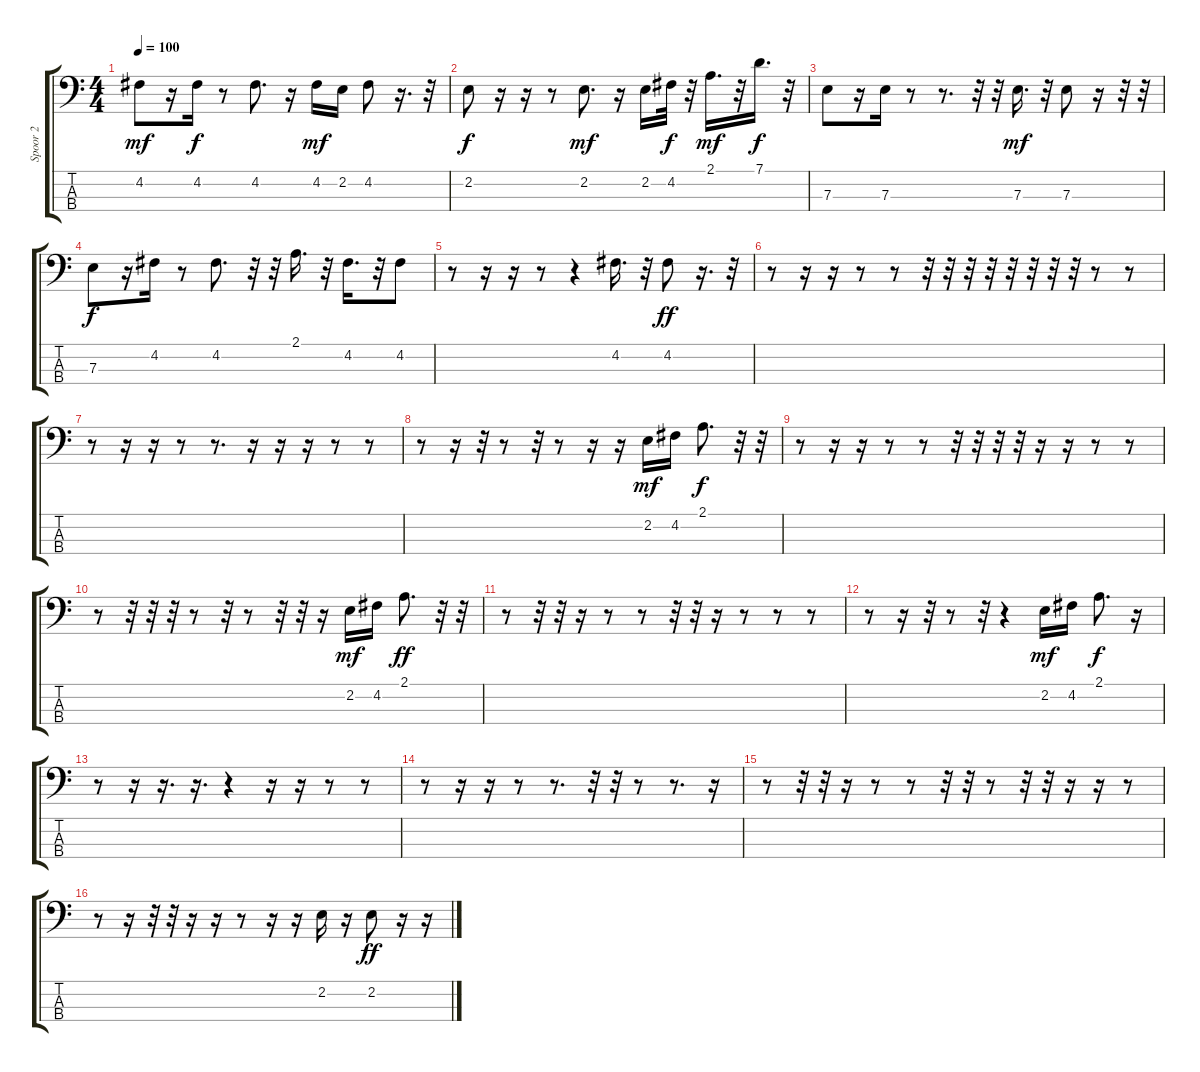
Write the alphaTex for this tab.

\track ("Spoor 2" "Spoor 2") {solo instrument electricbassfinger}
\staff {score tabs}
\tuning (G2 D2 A1 E1) {hide}
\ts (4 4)
\tempo 100
\clef f4
\ks c
4.2.8{dy mf} r.16 4.2.16{dy f} r.8 4.2.8{d} r.16 4.2.16{dy mf} 2.2.16 4.2.8 r.16{d} r.32 |
2.2.8{dy f} r.16 r.16 r.8 2.2.8{d dy mf} r.16 2.2.16 4.2.32{dy f} r.32 2.1.16{d dy mf} r.32 7.1.16{d dy f} r.32 |
7.3.8 r.16 7.3.16 r.8 r.8{d} r.32 r.32 7.3.16{d dy mf} r.32 7.3.8 r.16 r.32 r.32 |
7.3.8{dy f} r.16 4.2.16 r.8 4.2.8{d} r.32 r.32 2.1.16{d} r.32 4.2.16{d} r.32 4.2.8 |
r.8 r.16 r.16 r.8 r.4 4.2.16{d} r.32 4.2.8{dy ff} r.16{d} r.32 |
r.8 r.16 r.16 r.8 r.8 r.32 r.32 r.32 r.32 r.32 r.32 r.32 r.32 r.8 r.8 |
r.8 r.16 r.16 r.8 r.8{d} r.16 r.16 r.16 r.8 r.8 |
r.8 r.16 r.32 r.8 r.32 r.8 r.16 r.16 2.2.16{dy mf} 4.2.16 2.1.8{d dy f} r.32 r.32 |
r.8 r.16 r.16 r.8 r.8 r.32 r.32 r.32 r.32 r.16 r.16 r.8 r.8 |
r.8 r.32 r.32 r.32 r.8 r.32 r.8 r.32 r.32 r.16 2.2.16{dy mf} 4.2.16 2.1.8{d dy ff} r.32 r.32 |
r.8 r.32 r.32 r.16 r.8 r.8 r.32 r.32 r.16 r.8 r.8 r.8 |
r.8 r.16 r.32 r.8 r.32 r.4 2.2.16{dy mf} 4.2.16 2.1.8{d dy f} r.16 |
r.8 r.16 r.16{d} r.16{d} r.4 r.16 r.16 r.8 r.8 |
r.8 r.16 r.16 r.8 r.8{d} r.32 r.32 r.8 r.8{d} r.16 |
r.8 r.32 r.32 r.16 r.8 r.8 r.32 r.32 r.8 r.32 r.32 r.16 r.16 r.8 |
r.8 r.16 r.32 r.32 r.16 r.16 r.8 r.16 r.16 2.2.16 r.16 2.2.8{dy ff} r.16 r.16
